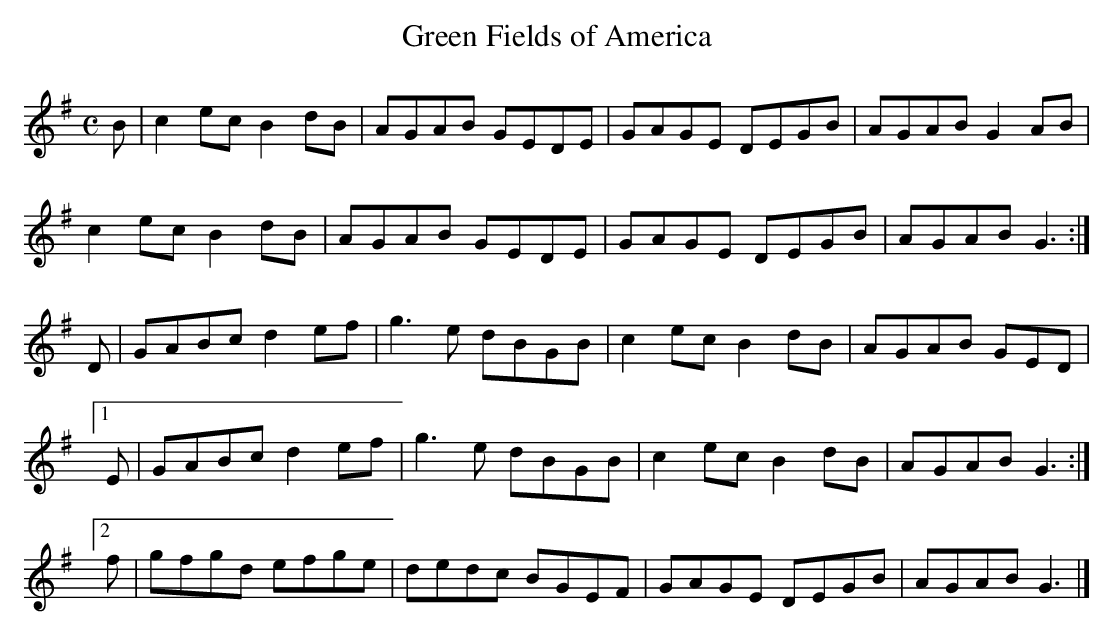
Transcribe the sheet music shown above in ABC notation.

X:1
T:Green Fields of America
M:C
L:1/8
K:G Major
B|c2ec B2dB|AGAB GEDE|GAGE DEGB|AGAB G2AB|!
c2ec B2dB|AGAB GEDE|GAGE DEGB|AGAB G3:|!
D|GABc d2ef|g3e dBGB|c2ec B2dB|AGAB GED|!
[1 E|GABc d2ef|g3e dBGB|c2ec B2dB|AGAB G3:|!
[2 f|gfgd efge|dedc BGEF|GAGE DEGB|AGAB G3|]!
